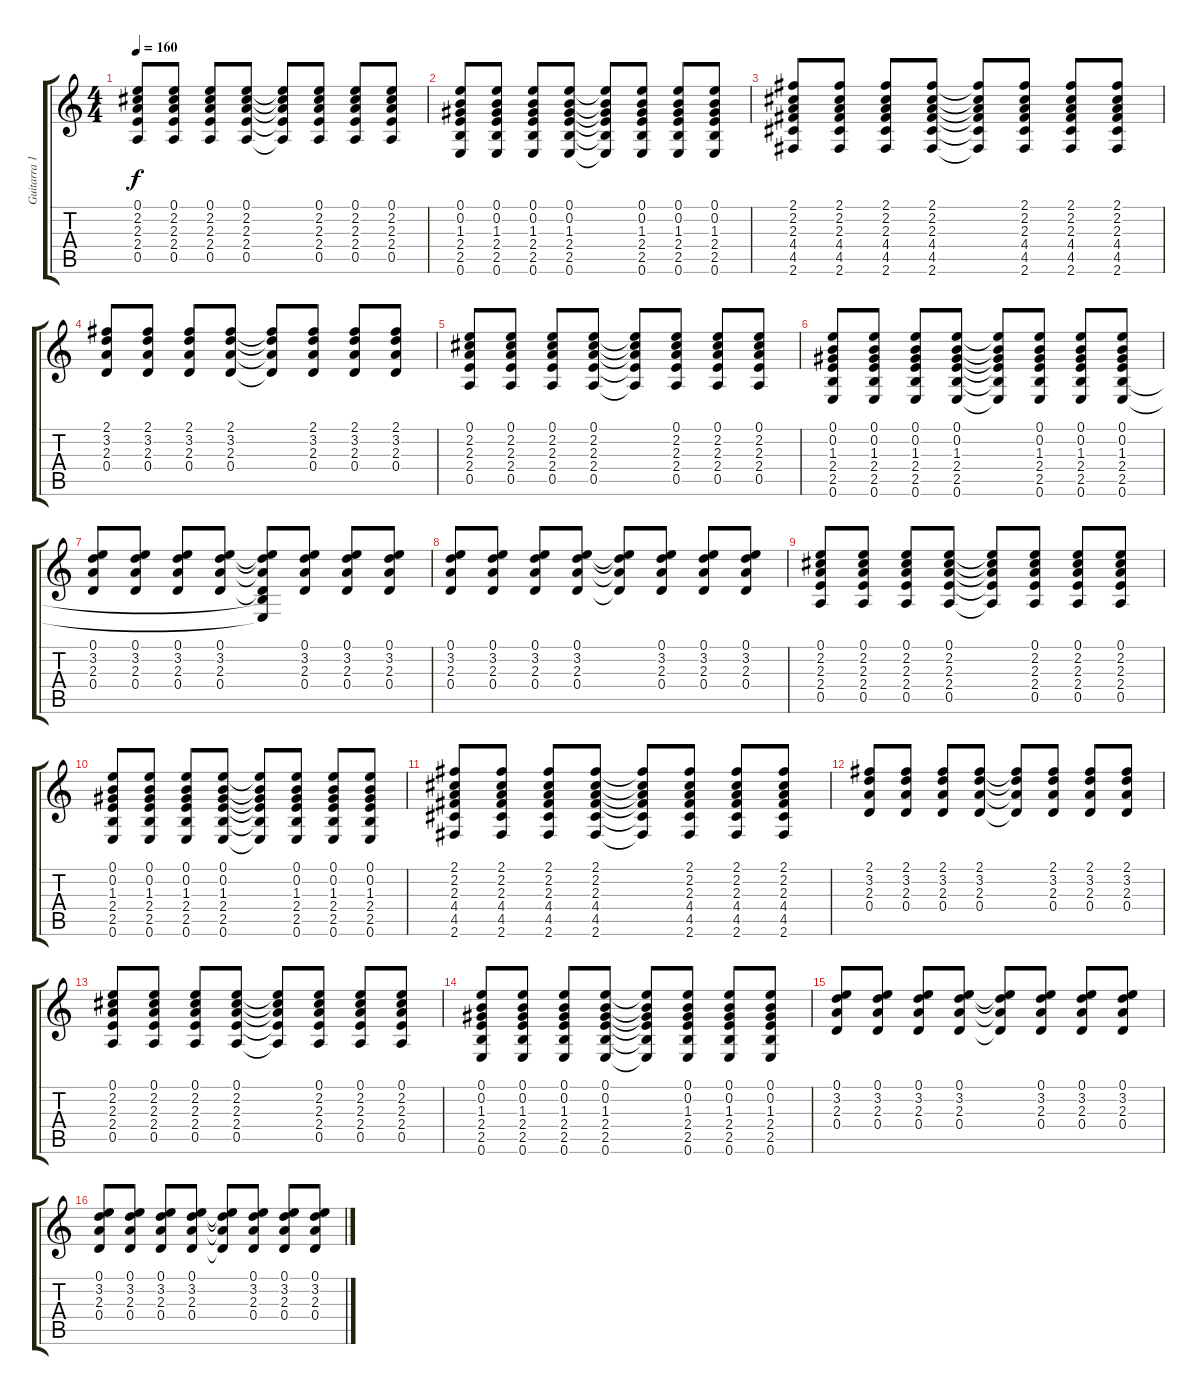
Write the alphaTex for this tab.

\track ("Guitarra 1" "Guitarra 1") {instrument acousticguitarsteel}
\staff {score tabs}
\tuning (E4 B3 G3 D3 A2 E2) {hide}
\ts (4 4)
\tempo 160
\clef g2
\ks c
(0.1 2.2 2.3 2.4 0.5).8{dy f} (0.1 2.2 2.3 2.4 0.5).8 (0.1 2.2 2.3 2.4 0.5).8 (0.1 2.2 2.3 2.4 0.5).8 (0.1{t} 2.2{t} 2.3{t} 2.4{t} 0.5{t}).8 (0.1 2.2 2.3 2.4 0.5).8 (0.1 2.2 2.3 2.4 0.5).8 (0.1 2.2 2.3 2.4 0.5).8 |
(0.1 0.2 1.3 2.4 2.5 0.6).8 (0.1 0.2 1.3 2.4 2.5 0.6).8 (0.1 0.2 1.3 2.4 2.5 0.6).8 (0.1 0.2 1.3 2.4 2.5 0.6).8 (0.1{t} 0.2{t} 1.3{t} 2.4{t} 2.5{t} 0.6{t}).8 (0.1 0.2 1.3 2.4 2.5 0.6).8 (0.1 0.2 1.3 2.4 2.5 0.6).8 (0.1 0.2 1.3 2.4 2.5 0.6).8 |
(2.1 2.2 2.3 4.4 4.5 2.6).8 (2.1 2.2 2.3 4.4 4.5 2.6).8 (2.1 2.2 2.3 4.4 4.5 2.6).8 (2.1 2.2 2.3 4.4 4.5 2.6).8 (2.1{t} 2.2{t} 2.3{t} 4.4{t} 4.5{t} 2.6{t}).8 (2.1 2.2 2.3 4.4 4.5 2.6).8 (2.1 2.2 2.3 4.4 4.5 2.6).8 (2.1 2.2 2.3 4.4 4.5 2.6).8 |
(2.1 3.2 2.3 0.4).8 (2.1 3.2 2.3 0.4).8 (2.1 3.2 2.3 0.4).8 (2.1 3.2 2.3 0.4).8 (2.1{t} 3.2{t} 2.3{t} 0.4{t}).8 (2.1 3.2 2.3 0.4).8 (2.1 3.2 2.3 0.4).8 (2.1 3.2 2.3 0.4).8 |
(0.1 2.2 2.3 2.4 0.5).8 (0.1 2.2 2.3 2.4 0.5).8 (0.1 2.2 2.3 2.4 0.5).8 (0.1 2.2 2.3 2.4 0.5).8 (0.1{t} 2.2{t} 2.3{t} 2.4{t} 0.5{t}).8 (0.1 2.2 2.3 2.4 0.5).8 (0.1 2.2 2.3 2.4 0.5).8 (0.1 2.2 2.3 2.4 0.5).8 |
(0.1 0.2 1.3 2.4 2.5 0.6).8 (0.1 0.2 1.3 2.4 2.5 0.6).8 (0.1 0.2 1.3 2.4 2.5 0.6).8 (0.1 0.2 1.3 2.4 2.5 0.6).8 (0.1{t} 0.2{t} 1.3{t} 2.4{t} 2.5{t} 0.6{t}).8 (0.1 0.2 1.3 2.4 2.5 0.6).8 (0.1 0.2 1.3 2.4 2.5 0.6).8 (0.1 0.2 1.3 2.4 2.5 0.6).8 |
(0.1 3.2 2.3 0.4).8 (0.1 3.2 2.3 0.4).8 (0.1 3.2 2.3 0.4).8 (0.1 3.2 2.3 0.4).8 (0.1{t} 3.2{t} 2.3{t} 0.4{t} 2.5{t} 0.6{t}).8 (0.1 3.2 2.3 0.4).8 (0.1 3.2 2.3 0.4).8 (0.1 3.2 2.3 0.4).8 |
(0.1 3.2 2.3 0.4).8 (0.1 3.2 2.3 0.4).8 (0.1 3.2 2.3 0.4).8 (0.1 3.2 2.3 0.4).8 (0.1{t} 3.2{t} 2.3{t} 0.4{t}).8 (0.1 3.2 2.3 0.4).8 (0.1 3.2 2.3 0.4).8 (0.1 3.2 2.3 0.4).8 |
(0.1 2.2 2.3 2.4 0.5).8 (0.1 2.2 2.3 2.4 0.5).8 (0.1 2.2 2.3 2.4 0.5).8 (0.1 2.2 2.3 2.4 0.5).8 (0.1{t} 2.2{t} 2.3{t} 2.4{t} 0.5{t}).8 (0.1 2.2 2.3 2.4 0.5).8 (0.1 2.2 2.3 2.4 0.5).8 (0.1 2.2 2.3 2.4 0.5).8 |
(0.1 0.2 1.3 2.4 2.5 0.6).8 (0.1 0.2 1.3 2.4 2.5 0.6).8 (0.1 0.2 1.3 2.4 2.5 0.6).8 (0.1 0.2 1.3 2.4 2.5 0.6).8 (0.1{t} 0.2{t} 1.3{t} 2.4{t} 2.5{t} 0.6{t}).8 (0.1 0.2 1.3 2.4 2.5 0.6).8 (0.1 0.2 1.3 2.4 2.5 0.6).8 (0.1 0.2 1.3 2.4 2.5 0.6).8 |
(2.1 2.2 2.3 4.4 4.5 2.6).8 (2.1 2.2 2.3 4.4 4.5 2.6).8 (2.1 2.2 2.3 4.4 4.5 2.6).8 (2.1 2.2 2.3 4.4 4.5 2.6).8 (2.1{t} 2.2{t} 2.3{t} 4.4{t} 4.5{t} 2.6{t}).8 (2.1 2.2 2.3 4.4 4.5 2.6).8 (2.1 2.2 2.3 4.4 4.5 2.6).8 (2.1 2.2 2.3 4.4 4.5 2.6).8 |
(2.1 3.2 2.3 0.4).8 (2.1 3.2 2.3 0.4).8 (2.1 3.2 2.3 0.4).8 (2.1 3.2 2.3 0.4).8 (2.1{t} 3.2{t} 2.3{t} 0.4{t}).8 (2.1 3.2 2.3 0.4).8 (2.1 3.2 2.3 0.4).8 (2.1 3.2 2.3 0.4).8 |
(0.1 2.2 2.3 2.4 0.5).8 (0.1 2.2 2.3 2.4 0.5).8 (0.1 2.2 2.3 2.4 0.5).8 (0.1 2.2 2.3 2.4 0.5).8 (0.1{t} 2.2{t} 2.3{t} 2.4{t} 0.5{t}).8 (0.1 2.2 2.3 2.4 0.5).8 (0.1 2.2 2.3 2.4 0.5).8 (0.1 2.2 2.3 2.4 0.5).8 |
(0.1 0.2 1.3 2.4 2.5 0.6).8 (0.1 0.2 1.3 2.4 2.5 0.6).8 (0.1 0.2 1.3 2.4 2.5 0.6).8 (0.1 0.2 1.3 2.4 2.5 0.6).8 (0.1{t} 0.2{t} 1.3{t} 2.4{t} 2.5{t} 0.6{t}).8 (0.1 0.2 1.3 2.4 2.5 0.6).8 (0.1 0.2 1.3 2.4 2.5 0.6).8 (0.1 0.2 1.3 2.4 2.5 0.6).8 |
(0.1 3.2 2.3 0.4).8 (0.1 3.2 2.3 0.4).8 (0.1 3.2 2.3 0.4).8 (0.1 3.2 2.3 0.4).8 (0.1{t} 3.2{t} 2.3{t} 0.4{t}).8 (0.1 3.2 2.3 0.4).8 (0.1 3.2 2.3 0.4).8 (0.1 3.2 2.3 0.4).8 |
(0.1 3.2 2.3 0.4).8 (0.1 3.2 2.3 0.4).8 (0.1 3.2 2.3 0.4).8 (0.1 3.2 2.3 0.4).8 (0.1{t} 3.2{t} 2.3{t} 0.4{t}).8 (0.1 3.2 2.3 0.4).8 (0.1 3.2 2.3 0.4).8 (0.1 3.2 2.3 0.4).8
